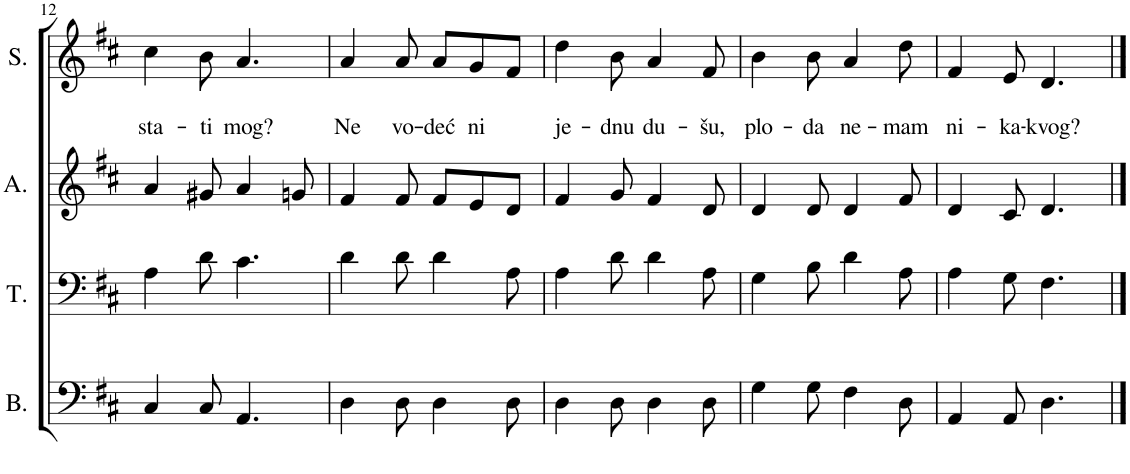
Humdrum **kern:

**kern	**kern	**kern	**kern	**text	**text
*part4	*part3	*part2	*part1	*part1	*part1
*staff4	*staff3	*staff2	*staff1	*staff1	*staff1
*I"Bass	*I"Tenor	*I"Alto	*I"Soprano	*	*
*I'B.	*I'T.	*I'A.	*I'S.	*	*
!!LO:PB:g=z
*clefF4	*clefF4	*clefG2	*clefG2	*	*
*k[f#c#]	*k[f#c#]	*k[f#c#]	*k[f#c#]	*	*
*M6/8	*M6/8	*M6/8	*M6/8	*	*
=12	=12	=12	=12	=12	=12
!	!	!	!	!	!LO:LY:b
4C#/	4A\	4a/	4cc#\	.	sta-
!	!	!	!	!	!LO:LY:b
8C#/	8d\	8g#X/	8b\	.	-ti
!	!	!	!	!	!LO:LY:b
4.AA/	4.c#\	4a/	4.a/	.	mog?
.	.	8gn/	.	.	.
=13	=13	=13	=13	=13	=13
!	!	!	!	!	!LO:LY:b
4D\	4d\	4f#/	4a/	.	Ne
!	!	!	!	!	!LO:LY:b
8D\	8d\	8f#/	8a/	.	vo-
!	!	!	!	!	!LO:LY:b
4D\	4d\	8f#/L	8a/L	.	-deć
!	!	!	!	!	!LO:LY:b
.	.	8e/	8g/	.	ni
8D\	8A\	8d/J	8f#/J	.	.
=14	=14	=14	=14	=14	=14
!	!	!	!	!	!LO:LY:b
4D\	4A\	4f#/	4dd\	.	je-
!	!	!	!	!	!LO:LY:b
8D\	8d\	8g/	8b\	.	-dnu
!	!	!	!	!	!LO:LY:b
4D\	4d\	4f#/	4a/	.	du-
!	!	!	!	!	!LO:LY:b
8D\	8A\	8d/	8f#/	.	-šu,
=15	=15	=15	=15	=15	=15
!	!	!	!	!	!LO:LY:b
4G\	4G\	4d/	4b\	.	plo-
!	!	!	!	!	!LO:LY:b
8G\	8B\	8d/	8b\	.	-da
!	!	!	!	!	!LO:LY:b
4F#\	4d\	4d/	4a/	.	ne-
!	!	!	!	!	!LO:LY:b
8D\	8A\	8f#/	8dd\	.	-mam
=16	=16	=16	=16	=16	=16
!	!	!	!	!	!LO:LY:b
4AA/	4A\	4d/	4f#/	.	ni-
!	!	!	!	!	!LO:LY:b
8AA/	8G\	8c#/	8e/	.	-ka-
!	!	!	!	!	!LO:LY:b
4.D\	4.F#\	4.d/	4.d/	.	-kvog?
==	==	==	==	==	==
*-	*-	*-	*-	*-	*-
